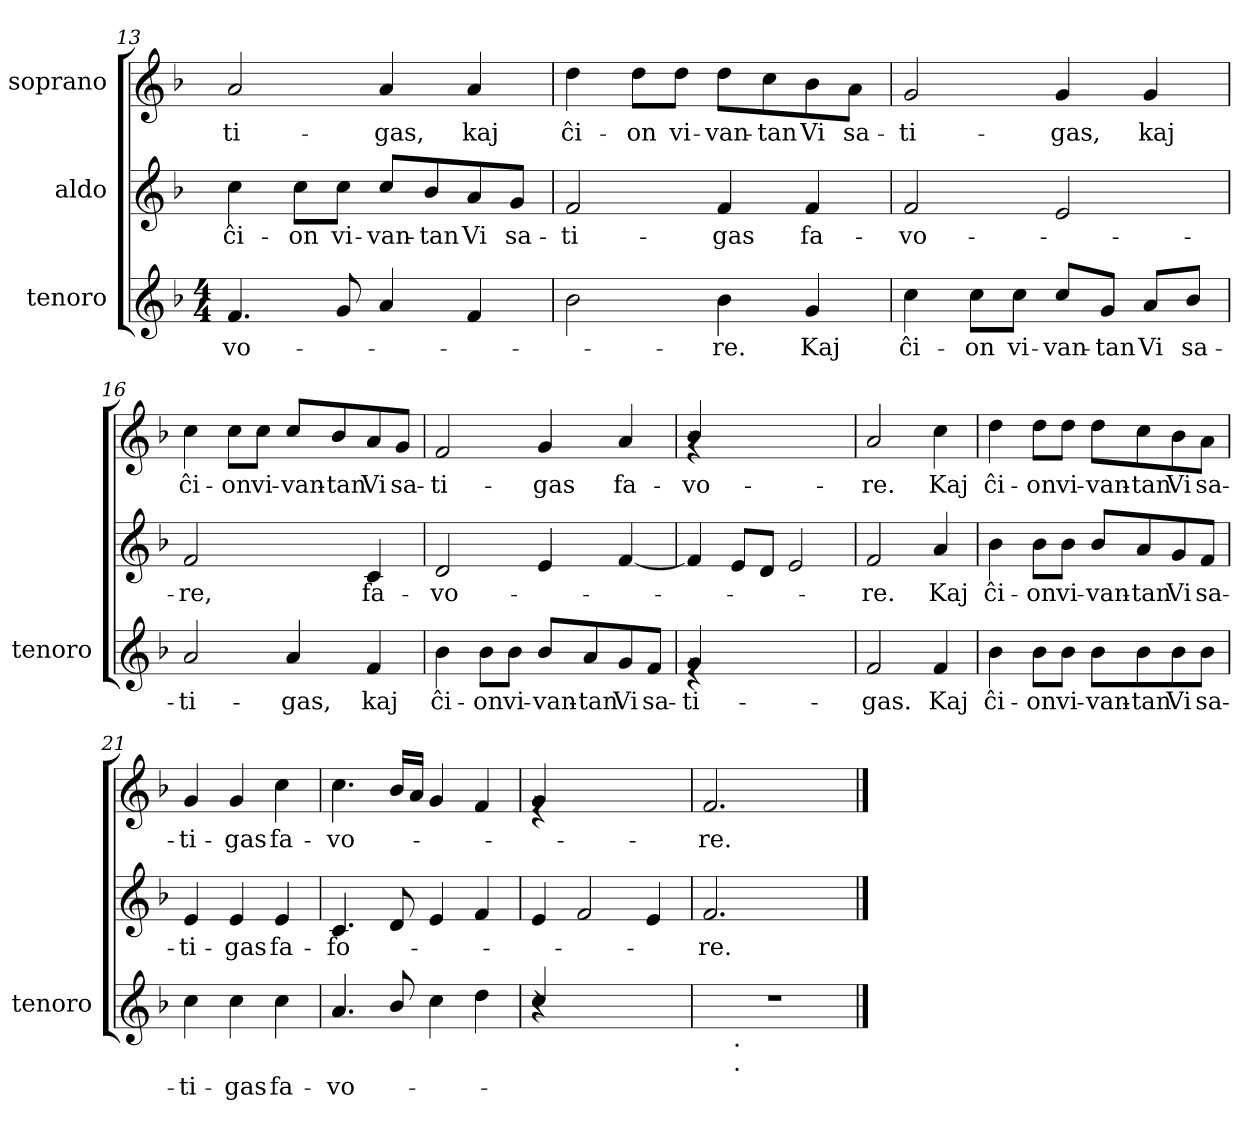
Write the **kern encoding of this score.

**kern	**text	**kern	**text	**kern	**text
*part3	*part3	*part2	*part2	*part1	*part1
*staff3	*staff3	*staff2	*staff2	*staff1	*staff1
*I"tenoro	*	*I"aldo	*	*I"soprano	*
*I'tenoro	*	*	*	*	*
!!LO:PB:g=z
*clefG2	*	*clefG2	*	*clefG2	*
*k[b-]	*	*k[b-]	*	*k[b-]	*
*F:	*	*F:	*	*F:	*
*M4/4	*	*	*	*	*
=13	=13	=13	=13	=13	=13
!	!LO:LY:b	!	!LO:LY:b:rj	!	!LO:LY:b
4.f/	-vo-	4cc\	ĉi-	2a/	-ti-
!	!	!	!LO:LY:b	!	!
.	.	8cc\L	-on	.	.
!	!	!	!LO:LY:b	!	!
8g/	.	8cc\J	vi-	.	.
!	!	!	!LO:LY:b	!	!LO:LY:b
4a/	.	8cc/L	-van-	4a/	-gas,
!	!	!	!LO:LY:b	!	!
.	.	8b-/	-tan	.	.
!	!	!	!LO:LY:b	!	!LO:LY:b
4f/	.	8a/	Vi	4a/	kaj
!	!	!	!LO:LY:b	!	!
.	.	8g/J	sa-	.	.
=14	=14	=14	=14	=14	=14
!	!	!	!LO:LY:b	!	!LO:LY:b:rj
2b-\	.	2f/	-ti-	4dd\	ĉi-
!	!	!	!	!	!LO:LY:b
.	.	.	.	8dd\L	-on
!	!	!	!	!	!LO:LY:b
.	.	.	.	8dd\J	vi-
!	!LO:LY:b	!	!LO:LY:b	!	!LO:LY:b
4b-\	-re.	4f/	-gas	8dd\L	-van-
!	!	!	!	!	!LO:LY:b
.	.	.	.	8cc\	-tan
!	!LO:LY:b	!	!LO:LY:b	!	!LO:LY:b
4g/	Kaj	4f/	fa-	8b-\	Vi
!	!	!	!	!	!LO:LY:b
.	.	.	.	8a\J	sa-
=15	=15	=15	=15	=15	=15
!	!LO:LY:b:rj	!	!LO:LY:b	!	!LO:LY:b
4cc\	ĉi-	2f/	-vo-	2g/	-ti-
!	!LO:LY:b	!	!	!	!
8cc\L	-on	.	.	.	.
!	!LO:LY:b	!	!	!	!
8cc\J	vi-	.	.	.	.
!	!LO:LY:b	!	!	!	!LO:LY:b
8cc/L	-van-	2e/	.	4g/	-gas,
!	!LO:LY:b	!	!	!	!
8g/J	-tan	.	.	.	.
!	!LO:LY:b	!	!	!	!LO:LY:b
8a/L	Vi	.	.	4g/	kaj
!	!LO:LY:b	!	!	!	!
8b-/J	sa-	.	.	.	.
!!LO:LB:g=z
=16	=16	=16	=16	=16	=16
!	!LO:LY:b	!	!LO:LY:b	!	!LO:LY:b:rj
2a/	-ti-	2f/	-re,	4cc\	ĉi-
!	!	!	!	!	!LO:LY:b
.	.	.	.	8cc\L	-on
!	!	!	!	!	!LO:LY:b
.	.	.	.	8cc\J	vi-
!	!LO:LY:b	!	!	!	!LO:LY:b
4a/	-gas,	4ryy	.	8cc/L	-van-
!	!	!	!	!	!LO:LY:b
.	.	.	.	8b-/	-tan
!	!LO:LY:b	!	!LO:LY:b	!	!LO:LY:b
4f/	kaj	4c/	fa-	8a/	Vi
!	!	!	!	!	!LO:LY:b
.	.	.	.	8g/J	sa-
=17	=17	=17	=17	=17	=17
!	!LO:LY:b:rj	!	!LO:LY:b	!	!LO:LY:b
4b-\	ĉi-	2d/	-vo-	2f/	-ti-
!	!LO:LY:b	!	!	!	!
8b-\L	-on	.	.	.	.
!	!LO:LY:b	!	!	!	!
8b-\J	vi-	.	.	.	.
!	!LO:LY:b	!	!	!	!LO:LY:b
8b-/L	-van-	4e/	.	4g/	-gas
!	!LO:LY:b	!	!	!	!
8a/	-tan	.	.	.	.
!	!LO:LY:b	!	!	!	!LO:LY:b
8g/	Vi	[<4f/	.	4a/	fa-
!	!LO:LY:b	!	!	!	!
8f/J	sa-	.	.	.	.
=18	=18	=18	=18	=18	=18
!LO:N:head=solid	!LO:LY:b	!	!	!LO:N:head=solid	!LO:LY:b
*^	*	*	*	*^	*
4g/	4re	-ti-	4f/]	.	4b-/	4rg	-vo-
2.ryy	2.ryy	.	8e/L	.	2.ryy	2.ryy	.
.	.	.	8d/J	.	.	.	.
.	.	.	2e/	.	.	.	.
*v	*v	*	*	*	*v	*v	*
!!LO:LB:g=z
=19	=19	=19	=19	=19	=19
!	!LO:LY:b	!	!LO:LY:b	!	!LO:LY:b
2f/	-gas.	2f/	-re.	2a/	-re.
!	!LO:LY:b	!	!LO:LY:b	!	!LO:LY:b
4f/	Kaj	4a/	Kaj	4cc\	Kaj
=20	=20	=20	=20	=20	=20
!	!LO:LY:b:rj	!	!LO:LY:b:rj	!	!LO:LY:b:rj
4b-\	ĉi-	4b-\	ĉi-	4dd\	ĉi-
!	!LO:LY:b	!	!LO:LY:b	!	!LO:LY:b
8b-\L	-on	8b-\L	-on	8dd\L	-on
!	!LO:LY:b	!	!LO:LY:b	!	!LO:LY:b
8b-\J	vi-	8b-\J	vi-	8dd\J	vi-
!	!LO:LY:b	!	!LO:LY:b	!	!LO:LY:b
8b-\L	-van-	8b-/L	-van-	8dd\L	-van-
!	!LO:LY:b	!	!LO:LY:b	!	!LO:LY:b
8b-\	-tan	8a/	-tan	8cc\	-tan
!	!LO:LY:b	!	!LO:LY:b	!	!LO:LY:b
8b-\	Vi	8g/	Vi	8b-\	Vi
!	!LO:LY:b	!	!LO:LY:b	!	!LO:LY:b
8b-\J	sa-	8f/J	sa-	8a\J	sa-
=21	=21	=21	=21	=21	=21
!	!LO:LY:b	!	!LO:LY:b	!	!LO:LY:b
4cc\	-ti-	4e/	-ti-	4g/	-ti-
!	!LO:LY:b	!	!LO:LY:b	!	!LO:LY:b
4cc\	-gas	4e/	-gas	4g/	-gas
!	!LO:LY:b	!	!LO:LY:b	!	!LO:LY:b
4cc\	fa-	4e/	fa-	4cc\	fa-
!!LO:LB:g=z
=22	=22	=22	=22	=22	=22
!	!LO:LY:b	!	!LO:LY:b	!	!LO:LY:b
4.a/	-vo-	4.c/	-fo-	4.cc\	-vo-
8b-/	.	8d/	.	16b-/LL	.
.	.	.	.	16a/JJ	.
4cc\	.	4e/	.	4g/	.
4dd\	.	4f/	.	4f/	.
=23	=23	=23	=23	=23	=23
!LO:N:head=solid	!	!	!	!LO:N:head=solid	!
*^	*	*	*	*^	*
4cc/	4ra	.	4e/	.	4g/	4re	.
2.ryy	2.ryy	.	2f/	.	2.ryy	2.ryy	.
.	.	.	4e/	.	.	.	.
*	*	*	*	*	*v	*v	*
=24	=24	=24	=24	=24	=24	=24
!	!	!	!	!LO:LY:b	!	!LO:LY:b
1r	8ryy	.	2.f/	-re.	2.f/	-re.
!	!LO:TX:b:t=.	!	!	!	!	!
!	!LO:TX:b:t=.	!	!	!	!	!
.	2..ryy	.	.	.	.	.
.	.	.	4ryy	.	4ryy	.
*v	*v	*	*	*	*	*
==	==	==	==	==	==
*-	*-	*-	*-	*-	*-
